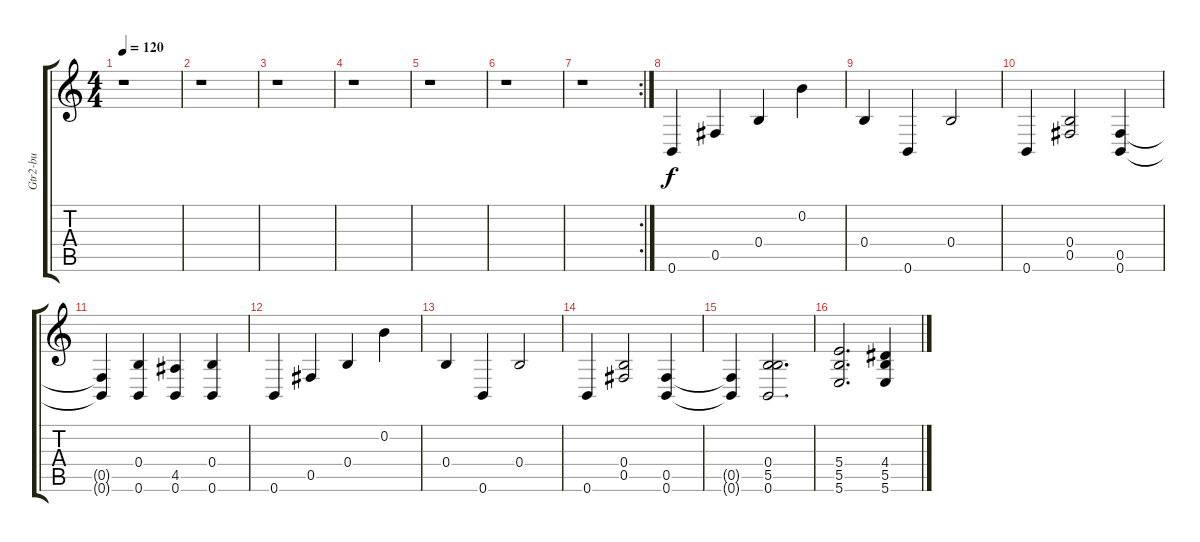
\track ("Gtr2-bu" "Gtr2-bu") {mute instrument acousticguitarsteel}
\staff {score tabs}
\tuning (Eb4 B3 Gb3 B2 Gb2 B1) {hide}
\ts (4 4)
\tempo 120
\clef g2
\ks c
r.1{dy f} |
r.1 |
r.1 |
r.1 |
r.1 |
r.1 |
\rc 2
r.1 |
0.6.4 0.5.4 0.4.4 0.2.4 |
0.4.4 0.6.4 0.4.2 |
0.6.4 (0.4 0.5).2 (0.5 0.6).4 |
(0.5{t} 0.6{t}).4 (0.4 0.6).4 (4.5 0.6).4 (0.4 0.6).4 |
0.6.4 0.5.4 0.4.4 0.2.4 |
0.4.4 0.6.4 0.4.2 |
0.6.4 (0.4 0.5).2 (0.5 0.6).4 |
(0.5{t} 0.6{t}).4 (0.4 5.5 0.6).2{d} |
(5.4 5.5 5.6).2{d} (4.4 5.5 5.6).4
